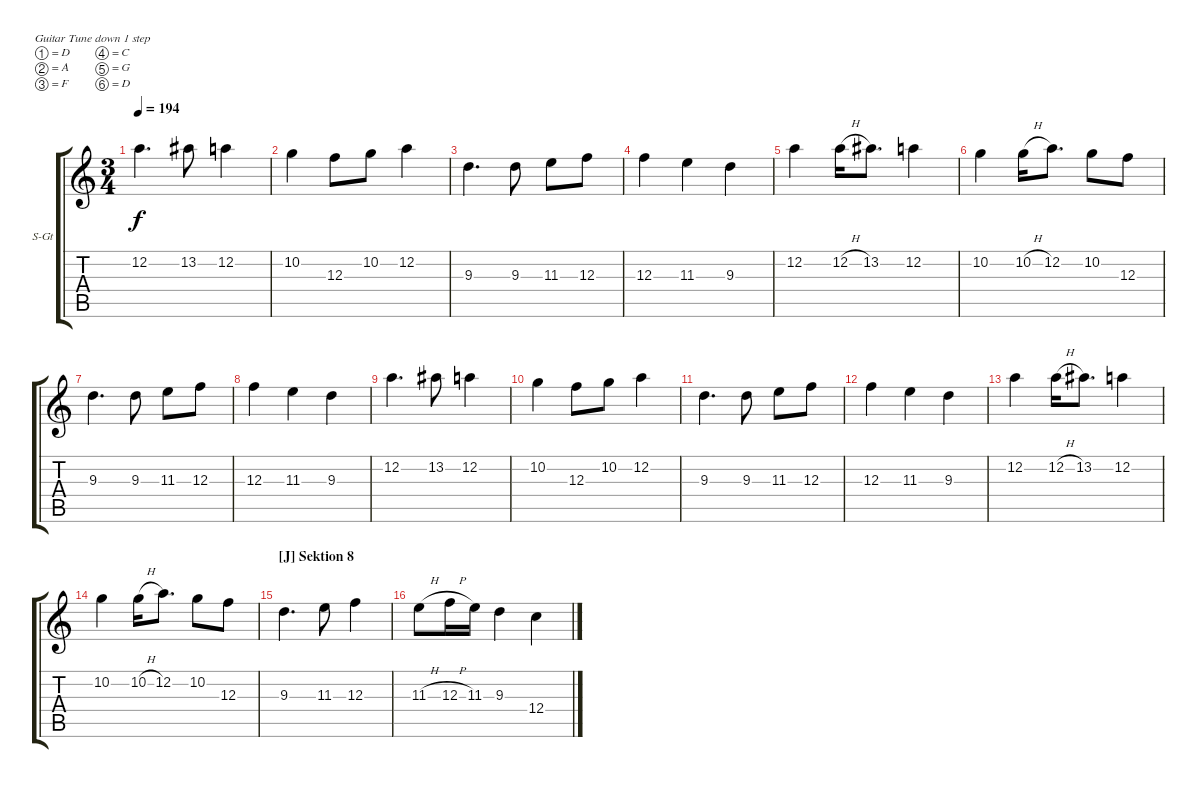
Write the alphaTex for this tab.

\defaultSystemsLayout 4
\bracketExtendMode groupsimilarinstruments
\firstSystemTrackNameOrientation horizontal
\otherSystemsTrackNameOrientation horizontal
\track ("Guitar 1" "S-Gt") {instrument acousticguitarsteel}
\staff {score tabs}
\tuning (D4 A3 F3 C3 G2 D2)
\ts (3 4)
\tempo 194
\clef g2
\ks c
12.2.4{d dy f} 13.2.8 12.2.4 |
10.2.4 12.3.8 10.2.8 12.2.4 |
9.3.4{d} 9.3.8 11.3.8 12.3.8 |
12.3.4 11.3.4 9.3.4 |
12.2.4 12.2{h}.16 13.2.8{d} 12.2.4 |
10.2.4 10.2{h}.16 12.2.8{d} 10.2.8 12.3.8 |
9.3.4{d} 9.3.8 11.3.8 12.3.8 |
12.3.4 11.3.4 9.3.4 |
12.2.4{d} 13.2.8 12.2.4 |
10.2.4 12.3.8 10.2.8 12.2.4 |
9.3.4{d} 9.3.8 11.3.8 12.3.8 |
12.3.4 11.3.4 9.3.4 |
12.2.4 12.2{h}.16 13.2.8{d} 12.2.4 |
10.2.4 10.2{h}.16 12.2.8{d} 10.2.8 12.3.8 |
\section ("J" "Sektion 8")
9.3.4{d} 11.3.8 12.3.4 |
11.3{h}.8 12.3{h}.16 11.3.16 9.3.4 12.4.4
